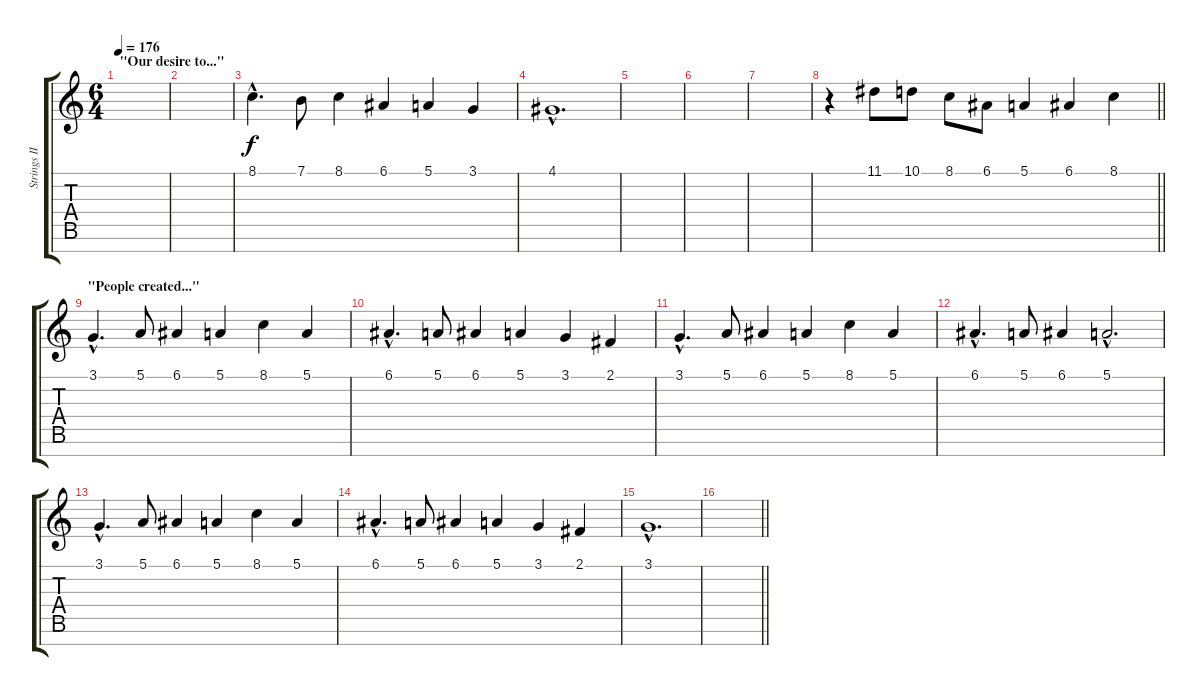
\track ("Strings II" "Strings II") {instrument stringensemble1}
\staff {score tabs}
\tuning (E4 B3 G3 D3 A2 E2 B1) {hide}
\ts (6 4)
\section ("" "\"Our desire to...\"")
\tempo 176
\clef g2
\ks c
|
|
8.1{hac}.4{d volume 12 instrument violin} 7.1.8 8.1.4 6.1.4 5.1.4 3.1.4 |
4.1{hac}.1{d volume 6} |
|
|
|
\barLineRight lightlight
r.4{volume 12} 11.1.8 10.1.8 8.1.8 6.1.8 5.1.4 6.1.4 8.1.4 |
\section ("" "\"People created...\"")
3.1{hac}.4{d volume 10 instrument violin} 5.1.8 6.1.4 5.1.4 8.1.4 5.1.4 |
6.1{hac}.4{d} 5.1.8 6.1.4 5.1.4 3.1.4 2.1.4 |
3.1{hac}.4{d} 5.1.8 6.1.4 5.1.4 8.1.4 5.1.4 |
6.1{hac}.4{d} 5.1.8 6.1.4 5.1{hac}.2{d} |
3.1{hac}.4{d} 5.1.8 6.1.4 5.1.4 8.1.4 5.1.4 |
6.1{hac}.4{d} 5.1.8 6.1.4 5.1.4 3.1.4 2.1.4 |
3.1{hac}.1{d volume 8} |
\barLineRight lightlight
